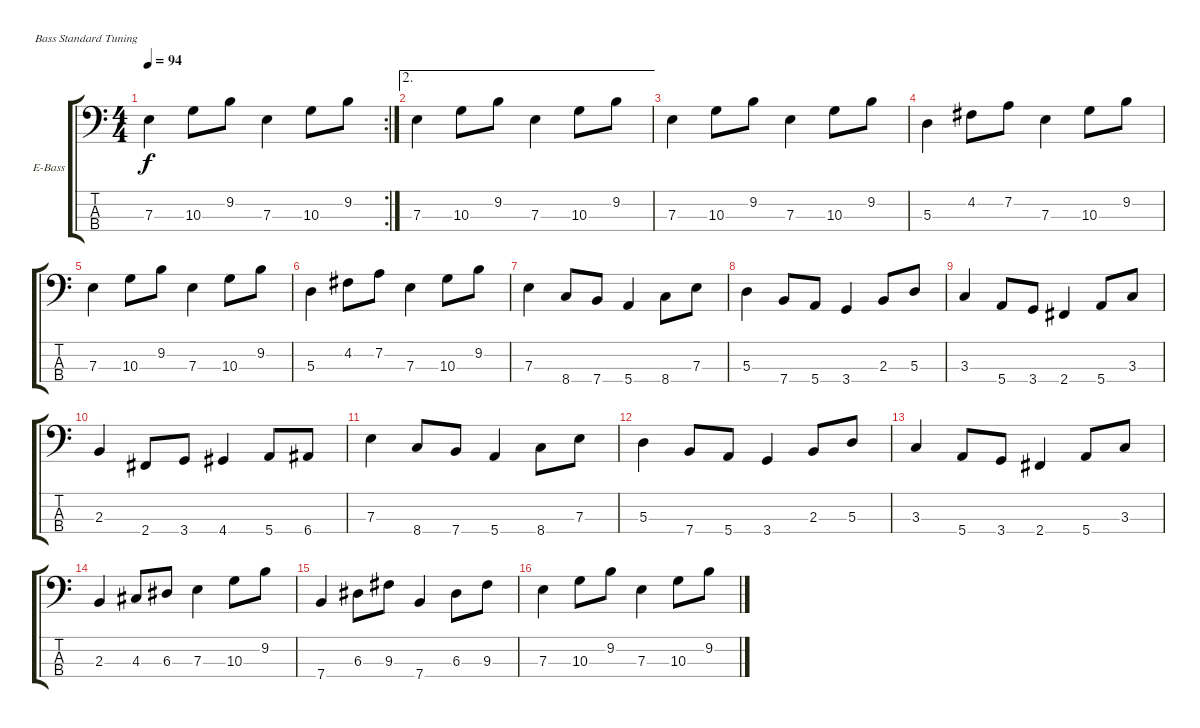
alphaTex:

\bracketExtendMode groupsimilarinstruments
\firstSystemTrackNameOrientation horizontal
\otherSystemsTrackNameOrientation horizontal
\track ("Bajo" "E-Bass") {instrument electricbassfinger}
\staff {score tabs}
\tuning (G2 D2 A1 E1)
\rc 2
\ts (4 4)
\tempo 94
\clef f4
\ks c
7.3.4{dy f} 10.3.8 9.2.8 7.3.4 10.3.8 9.2.8 |
\ae 2
7.3.4 10.3.8 9.2.8 7.3.4 10.3.8 9.2.8 |
7.3.4 10.3.8 9.2.8 7.3.4 10.3.8 9.2.8 |
5.3.4 4.2.8 7.2.8 7.3.4 10.3.8 9.2.8 |
7.3.4 10.3.8 9.2.8 7.3.4 10.3.8 9.2.8 |
5.3.4 4.2.8 7.2.8 7.3.4 10.3.8 9.2.8 |
7.3.4 8.4.8 7.4.8 5.4.4 8.4.8 7.3.8 |
5.3.4 7.4.8 5.4.8 3.4.4 2.3.8 5.3.8 |
3.3.4 5.4.8 3.4.8 2.4.4 5.4.8 3.3.8 |
2.3.4 2.4.8 3.4.8 4.4.4 5.4.8 6.4.8 |
7.3.4 8.4.8 7.4.8 5.4.4 8.4.8 7.3.8 |
5.3.4 7.4.8 5.4.8 3.4.4 2.3.8 5.3.8 |
3.3.4 5.4.8 3.4.8 2.4.4 5.4.8 3.3.8 |
2.3.4 4.3.8 6.3.8 7.3.4 10.3.8 9.2.8 |
7.4.4 6.3.8 9.3.8 7.4.4 6.3.8 9.3.8 |
7.3.4 10.3.8 9.2.8 7.3.4 10.3.8 9.2.8
